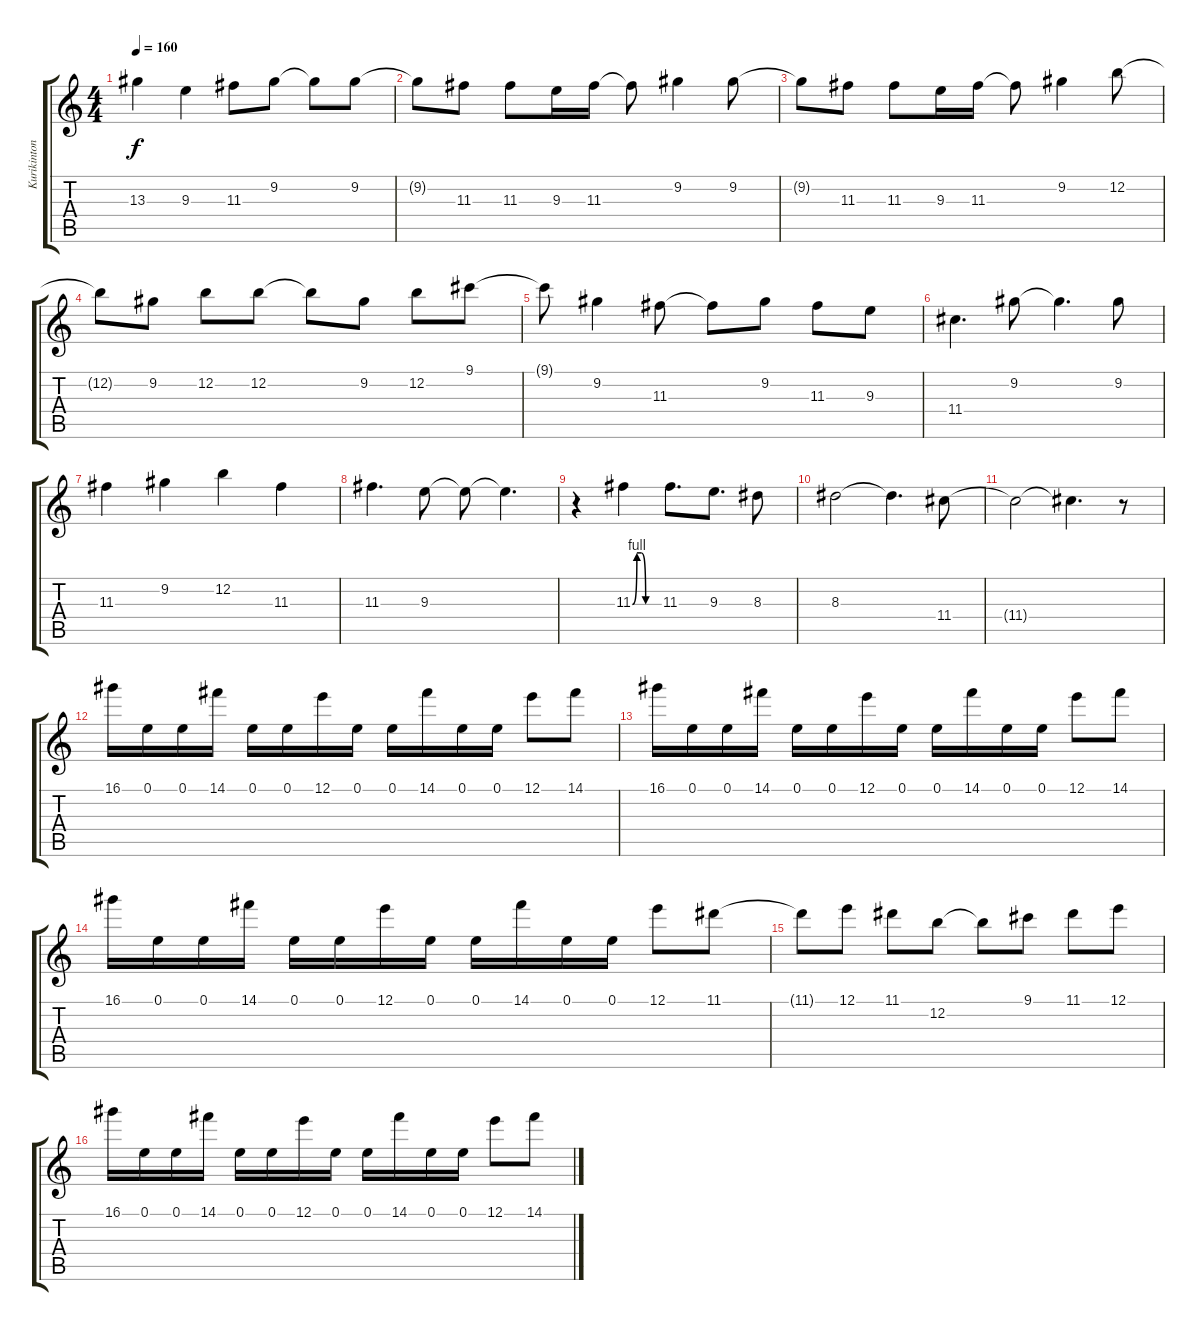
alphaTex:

\track ("Kurikinton Fox (Lead Guitar)" "Kurikinton") {instrument distortionguitar}
\staff {score tabs}
\tuning (E4 B3 G3 D3 A2 E2) {hide}
\ts (4 4)
\tempo 160
\clef g2
\ks c
13.3{t}.4{dy f} 9.3.4 11.3.8 9.2.8 9.2{t}.8 9.2.8 |
9.2{t}.8 11.3.8 11.3.8 9.3.16 11.3.16 11.3{t}.8 9.2.4 9.2.8 |
9.2{t}.8 11.3.8 11.3.8 9.3.16 11.3.16 11.3{t}.8 9.2.4 12.2.8 |
12.2{t}.8 9.2.8 12.2.8 12.2.8 12.2{t}.8 9.2.8 12.2.8 9.1.8 |
9.1{t}.8 9.2.4 11.3.8 11.3{t}.8 9.2.8 11.3.8 9.3.8 |
11.4.4{d} 9.2.8 9.2{t}.4{d} 9.2.8 |
11.3.4 9.2.4 12.2.4 11.3.4 |
11.3.4{d} 9.3.8 9.3{t}.8 9.3{t}.4{d} |
r.4 11.3{be (custom 0 0 10 4 20 4 30 0 60 0)}.4 11.3.8{d} 9.3.8{d} 8.3.8 |
8.3.2 8.3{t}.4{d} 11.4.8 |
11.4{t}.2 11.4{t}.4{d} r.8 |
16.1.16 0.1.16 0.1.16 14.1.16 0.1.16 0.1.16 12.1.16 0.1.16 0.1.16 14.1.16 0.1.16 0.1.16 12.1.8 14.1.8 |
16.1.16 0.1.16 0.1.16 14.1.16 0.1.16 0.1.16 12.1.16 0.1.16 0.1.16 14.1.16 0.1.16 0.1.16 12.1.8 14.1.8 |
16.1.16 0.1.16 0.1.16 14.1.16 0.1.16 0.1.16 12.1.16 0.1.16 0.1.16 14.1.16 0.1.16 0.1.16 12.1.8 11.1.8 |
11.1{t}.8 12.1.8 11.1.8 12.2.8 12.2{t}.8 9.1.8 11.1.8 12.1.8 |
16.1.16 0.1.16 0.1.16 14.1.16 0.1.16 0.1.16 12.1.16 0.1.16 0.1.16 14.1.16 0.1.16 0.1.16 12.1.8 14.1.8
